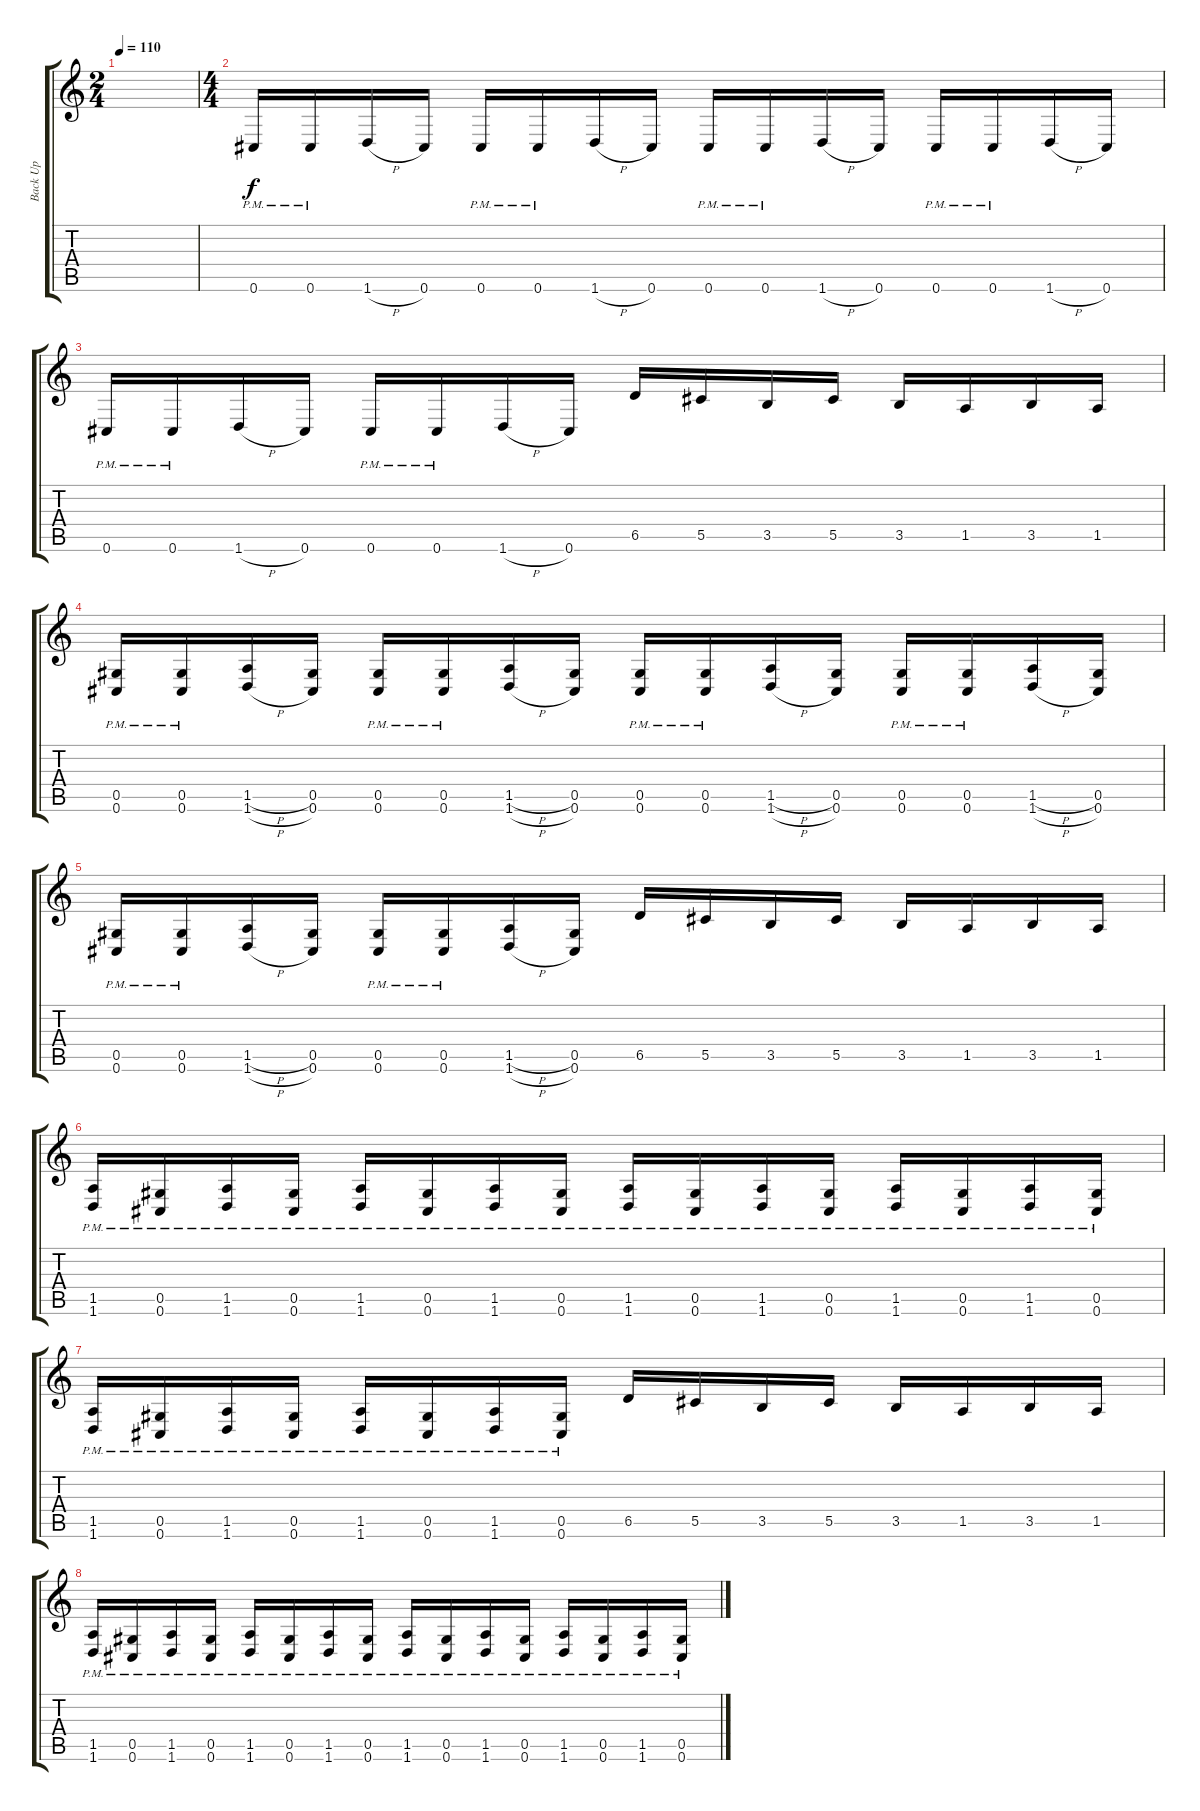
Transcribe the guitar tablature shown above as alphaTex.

\track ("Back Up" "Back Up") {instrument overdrivenguitar}
\staff {score tabs}
\tuning (Eb4 Bb3 Gb3 Db3 Ab2 Db2) {hide}
\ts (2 4)
\tempo 110
\clef g2
\ks c
|
\ts (4 4)
0.6{pm}.16 0.6{pm}.16 1.6{h}.16 0.6.16 0.6{pm}.16 0.6{pm}.16 1.6{h}.16 0.6.16 0.6{pm}.16 0.6{pm}.16 1.6{h}.16 0.6.16 0.6{pm}.16 0.6{pm}.16 1.6{h}.16 0.6.16 |
0.6{pm}.16 0.6{pm}.16 1.6{h}.16 0.6.16 0.6{pm}.16 0.6{pm}.16 1.6{h}.16 0.6.16 6.5.16 5.5.16 3.5.16 5.5.16 3.5.16 1.5.16 3.5.16 1.5.16 |
(0.5{pm} 0.6{pm}).16 (0.5{pm} 0.6{pm}).16 (1.5{h} 1.6{h}).16 (0.5 0.6).16 (0.5{pm} 0.6{pm}).16 (0.5{pm} 0.6{pm}).16 (1.5{h} 1.6{h}).16 (0.5 0.6).16 (0.5{pm} 0.6{pm}).16 (0.5{pm} 0.6{pm}).16 (1.5{h} 1.6{h}).16 (0.5 0.6).16 (0.5{pm} 0.6{pm}).16 (0.5{pm} 0.6{pm}).16 (1.5{h} 1.6{h}).16 (0.5 0.6).16 |
(0.5{pm} 0.6{pm}).16 (0.5{pm} 0.6{pm}).16 (1.5{h} 1.6{h}).16 (0.5 0.6).16 (0.5{pm} 0.6{pm}).16 (0.5{pm} 0.6{pm}).16 (1.5{h} 1.6{h}).16 (0.5 0.6).16 6.5.16 5.5.16 3.5.16 5.5.16 3.5.16 1.5.16 3.5.16 1.5.16 |
(1.5{pm} 1.6{pm}).16 (0.5{pm} 0.6{pm}).16 (1.5{pm} 1.6{pm}).16 (0.5{pm} 0.6{pm}).16 (1.5{pm} 1.6{pm}).16 (0.5{pm} 0.6{pm}).16 (1.5{pm} 1.6{pm}).16 (0.5{pm} 0.6{pm}).16 (1.5{pm} 1.6{pm}).16 (0.5{pm} 0.6{pm}).16 (1.5{pm} 1.6{pm}).16 (0.5{pm} 0.6{pm}).16 (1.5{pm} 1.6{pm}).16 (0.5{pm} 0.6{pm}).16 (1.5{pm} 1.6{pm}).16 (0.5{pm} 0.6{pm}).16 |
(1.5{pm} 1.6{pm}).16 (0.5{pm} 0.6{pm}).16 (1.5{pm} 1.6{pm}).16 (0.5{pm} 0.6{pm}).16 (1.5{pm} 1.6{pm}).16 (0.5{pm} 0.6{pm}).16 (1.5{pm} 1.6{pm}).16 (0.5{pm} 0.6{pm}).16 6.5.16 5.5.16 3.5.16 5.5.16 3.5.16 1.5.16 3.5.16 1.5.16 |
(1.5{pm} 1.6{pm}).16 (0.5{pm} 0.6{pm}).16 (1.5{pm} 1.6{pm}).16 (0.5{pm} 0.6{pm}).16 (1.5{pm} 1.6{pm}).16 (0.5{pm} 0.6{pm}).16 (1.5{pm} 1.6{pm}).16 (0.5{pm} 0.6{pm}).16 (1.5{pm} 1.6{pm}).16 (0.5{pm} 0.6{pm}).16 (1.5{pm} 1.6{pm}).16 (0.5{pm} 0.6{pm}).16 (1.5{pm} 1.6{pm}).16 (0.5{pm} 0.6{pm}).16 (1.5{pm} 1.6{pm}).16 (0.5{pm} 0.6{pm}).16
